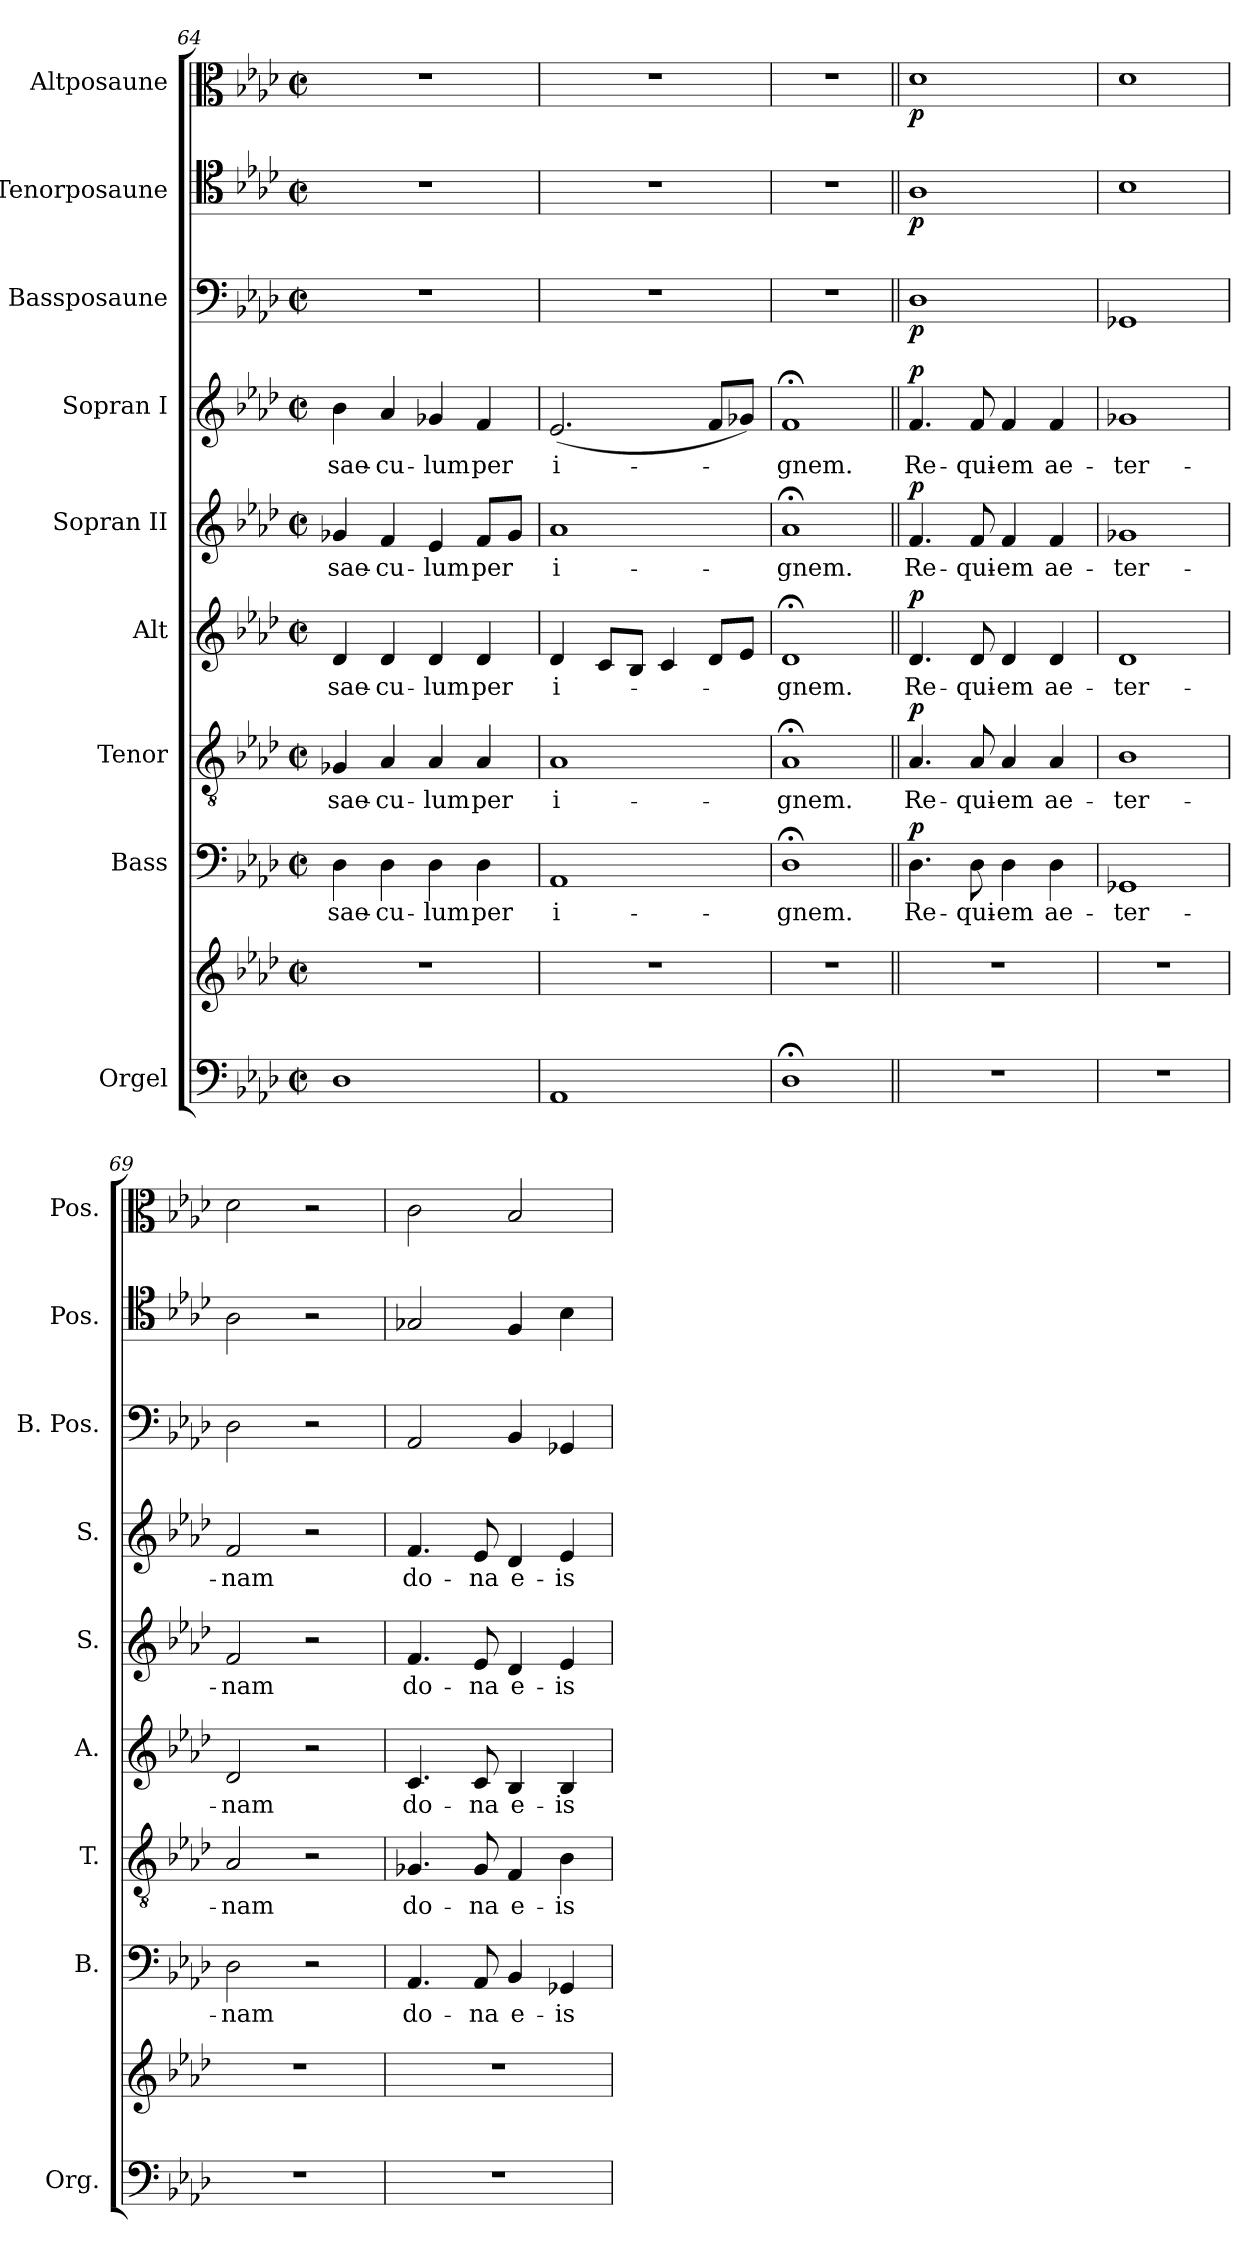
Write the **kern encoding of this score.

**kern	**kern	**kern	**text	**dynam	**kern	**text	**dynam	**kern	**text	**dynam	**kern	**text	**dynam	**kern	**text	**dynam	**kern	**dynam	**kern	**dynam	**kern	**dynam
*part9	*part9	*part8	*part8	*part8	*part7	*part7	*part7	*part6	*part6	*part6	*part5	*part5	*part5	*part4	*part4	*part4	*part3	*part3	*part2	*part2	*part1	*part1
*staff10	*staff9	*staff8	*staff8	*staff8	*staff7	*staff7	*staff7	*staff6	*staff6	*staff6	*staff5	*staff5	*staff5	*staff4	*staff4	*staff4	*staff3	*staff3	*staff2	*staff2	*staff1	*staff1
*I"Orgel	*	*I"Bass	*	*	*I"Tenor	*	*	*I"Alt	*	*	*I"Sopran II	*	*	*I"Sopran I	*	*	*I"Bassposaune	*	*I"Tenorposaune	*	*I"Altposaune	*
*I'Org.	*	*I'B.	*	*	*I'T.	*	*	*I'A.	*	*	*I'S.	*	*	*I'S.	*	*	*I'B. Pos.	*	*I'Pos.	*	*I'Pos.	*
*clefF4	*clefG2	*clefF4	*	*	*clefGv2	*	*	*clefG2	*	*	*clefG2	*	*	*clefG2	*	*	*clefF4	*	*clefC4	*	*clefC3	*
*	*	*	*	*	*ITrd7c12	*	*	*	*	*	*	*	*	*	*	*	*	*	*	*	*	*
*k[b-e-a-d-]	*k[b-e-a-d-]	*k[b-e-a-d-]	*	*	*k[b-e-a-d-]	*	*	*k[b-e-a-d-]	*	*	*k[b-e-a-d-]	*	*	*k[b-e-a-d-]	*	*	*k[b-e-a-d-]	*	*k[b-e-a-d-]	*	*k[b-e-a-d-]	*
*f:	*f:	*f:	*	*	*f:	*	*	*f:	*	*	*f:	*	*	*f:	*	*	*f:	*	*f:	*	*f:	*
*M2/2	*M2/2	*M2/2	*	*	*M2/2	*	*	*M2/2	*	*	*M2/2	*	*	*M2/2	*	*	*M2/2	*	*M2/2	*	*M2/2	*
*met(c|)	*met(c|)	*met(c|)	*	*	*met(c|)	*	*	*met(c|)	*	*	*met(c|)	*	*	*met(c|)	*	*	*met(c|)	*	*met(c|)	*	*met(c|)	*
=64	=64	=64	=64	=64	=64	=64	=64	=64	=64	=64	=64	=64	=64	=64	=64	=64	=64	=64	=64	=64	=64	=64
!	!	!	!LO:LY:b	!	!	!LO:LY:b	!	!	!LO:LY:b	!	!	!LO:LY:b	!	!	!LO:LY:b	!	!	!	!	!	!	!
1D-	1r	4D-\	sae-	.	4GG-X/	sae-	.	4d-/	sae-	.	4g-X/	sae-	.	4b-\	sae-	.	1r	.	1r	.	1r	.
!	!	!	!LO:LY:b	!	!	!LO:LY:b	!	!	!LO:LY:b	!	!	!LO:LY:b	!	!	!LO:LY:b	!	!	!	!	!	!	!
.	.	4D-\	-cu-	.	4AA-/	-cu-	.	4d-/	-cu-	.	4f/	-cu-	.	4a-/	-cu-	.	.	.	.	.	.	.
!	!	!	!LO:LY:b	!	!	!LO:LY:b	!	!	!LO:LY:b	!	!	!LO:LY:b	!	!	!LO:LY:b	!	!	!	!	!	!	!
.	.	4D-\	-lum	.	4AA-/	-lum	.	4d-/	-lum	.	4e-/	-lum	.	4g-X/	-lum	.	.	.	.	.	.	.
!	!	!	!LO:LY:b	!	!	!LO:LY:b	!	!	!LO:LY:b	!	!	!LO:LY:b	!	!	!LO:LY:b	!	!	!	!	!	!	!
.	.	4D-\	per	.	4AA-/	per	.	4d-/	per	.	8f/L	per	.	4f/	per	.	.	.	.	.	.	.
.	.	.	.	.	.	.	.	.	.	.	8g-/J	.	.	.	.	.	.	.	.	.	.	.
=65	=65	=65	=65	=65	=65	=65	=65	=65	=65	=65	=65	=65	=65	=65	=65	=65	=65	=65	=65	=65	=65	=65
!	!	!	!LO:LY:b	!	!	!LO:LY:b	!	!	!LO:LY:b	!	!	!LO:LY:b	!	!	!LO:LY:b	!	!	!	!	!	!	!
1AA-	1r	1AA-	i-	.	1AA-	i-	.	4d-/	i-	.	1a-	i-	.	(<2.e-/	i-	.	1r	.	1r	.	1r	.
.	.	.	.	.	.	.	.	8c/L	.	.	.	.	.	.	.	.	.	.	.	.	.	.
.	.	.	.	.	.	.	.	8B-/J	.	.	.	.	.	.	.	.	.	.	.	.	.	.
.	.	.	.	.	.	.	.	4c/	.	.	.	.	.	.	.	.	.	.	.	.	.	.
.	.	.	.	.	.	.	.	8d-/L	.	.	.	.	.	8f/L	.	.	.	.	.	.	.	.
.	.	.	.	.	.	.	.	8e-/J	.	.	.	.	.	8g-X/J)	.	.	.	.	.	.	.	.
=66	=66	=66	=66	=66	=66	=66	=66	=66	=66	=66	=66	=66	=66	=66	=66	=66	=66	=66	=66	=66	=66	=66
!	!	!	!LO:LY:b	!	!	!LO:LY:b	!	!	!LO:LY:b	!	!	!LO:LY:b	!	!	!LO:LY:b	!	!	!	!	!	!	!
1D-;<	1r	1D-;<	-gnem.	.	1AA-;<	-gnem.	.	1d-;<	-gnem.	.	1a-;<	-gnem.	.	1f;<	-gnem.	.	1r	.	1r	.	1r	.
!!LO:PB:g=z
=67||	=67||	=67||	=67||	=67||	=67||	=67||	=67||	=67||	=67||	=67||	=67||	=67||	=67||	=67||	=67||	=67||	=67||	=67||	=67||	=67||	=67||	=67||
!	!	!	!LO:LY:b	!LO:DY:b	!	!LO:LY:b	!LO:DY:b	!	!LO:LY:b	!LO:DY:b	!	!LO:LY:b	!LO:DY:b	!	!LO:LY:b	!LO:DY:b	!	!LO:DY:b	!	!LO:DY:b	!	!LO:DY:b
1r	1r	4.D-\	Re-	p	4.AA-/	Re-	p	4.d-/	Re-	p	4.f/	Re-	p	4.f/	Re-	p	1D-	p	1A-	p	1d-	p
!	!	!	!LO:LY:b	!	!	!LO:LY:b	!	!	!LO:LY:b	!	!	!LO:LY:b	!	!	!LO:LY:b	!	!	!	!	!	!	!
.	.	8D-\	-qui-	.	8AA-/	-qui-	.	8d-/	-qui-	.	8f/	-qui-	.	8f/	-qui-	.	.	.	.	.	.	.
!	!	!	!LO:LY:b	!	!	!LO:LY:b	!	!	!LO:LY:b	!	!	!LO:LY:b	!	!	!LO:LY:b	!	!	!	!	!	!	!
.	.	4D-\	-em	.	4AA-/	-em	.	4d-/	-em	.	4f/	-em	.	4f/	-em	.	.	.	.	.	.	.
!	!	!	!LO:LY:b	!	!	!LO:LY:b	!	!	!LO:LY:b	!	!	!LO:LY:b	!	!	!LO:LY:b	!	!	!	!	!	!	!
.	.	4D-\	ae-	.	4AA-/	ae-	.	4d-/	ae-	.	4f/	ae-	.	4f/	ae-	.	.	.	.	.	.	.
=68	=68	=68	=68	=68	=68	=68	=68	=68	=68	=68	=68	=68	=68	=68	=68	=68	=68	=68	=68	=68	=68	=68
!	!	!	!LO:LY:b	!	!	!LO:LY:b	!	!	!LO:LY:b	!	!	!LO:LY:b	!	!	!LO:LY:b	!	!	!	!	!	!	!
1r	1r	1GG-X	-ter-	.	1BB-	-ter-	.	1d-	-ter-	.	1g-X	-ter-	.	1g-X	-ter-	.	1GG-X	.	1B-	.	1d-	.
=69	=69	=69	=69	=69	=69	=69	=69	=69	=69	=69	=69	=69	=69	=69	=69	=69	=69	=69	=69	=69	=69	=69
!	!	!	!LO:LY:b	!	!	!LO:LY:b	!	!	!LO:LY:b	!	!	!LO:LY:b	!	!	!LO:LY:b	!	!	!	!	!	!	!
1r	1r	2D-\	-nam	.	2AA-/	-nam	.	2d-/	-nam	.	2f/	-nam	.	2f/	-nam	.	2D-\	.	2A-\	.	2d-\	.
.	.	2r	.	.	2r	.	.	2r	.	.	2r	.	.	2r	.	.	2r	.	2r	.	2r	.
=70	=70	=70	=70	=70	=70	=70	=70	=70	=70	=70	=70	=70	=70	=70	=70	=70	=70	=70	=70	=70	=70	=70
!	!	!	!LO:LY:b	!	!	!LO:LY:b	!	!	!LO:LY:b	!	!	!LO:LY:b	!	!	!LO:LY:b	!	!	!	!	!	!	!
1r	1r	4.AA-/	do-	.	4.GG-X/	do-	.	4.c/	do-	.	4.f/	do-	.	4.f/	do-	.	2AA-/	.	2G-X/	.	2c\	.
!	!	!	!LO:LY:b	!	!	!LO:LY:b	!	!	!LO:LY:b	!	!	!LO:LY:b	!	!	!LO:LY:b	!	!	!	!	!	!	!
.	.	8AA-/	-na	.	8GG-/	-na	.	8c/	-na	.	8e-/	-na	.	8e-/	-na	.	.	.	.	.	.	.
!	!	!	!LO:LY:b	!	!	!LO:LY:b	!	!	!LO:LY:b	!	!	!LO:LY:b	!	!	!LO:LY:b	!	!	!	!	!	!	!
.	.	4BB-/	e-	.	4FF/	e-	.	4B-/	e-	.	4d-/	e-	.	4d-/	e-	.	4BB-/	.	4F/	.	2B-/	.
!	!	!	!LO:LY:b	!	!	!LO:LY:b	!	!	!LO:LY:b	!	!	!LO:LY:b	!	!	!LO:LY:b	!	!	!	!	!	!	!
.	.	4GG-X/	-is	.	4BB-\	-is	.	4B-/	-is	.	4e-/	-is	.	4e-/	-is	.	4GG-X/	.	4B-\	.	.	.
=	=	=	=	=	=	=	=	=	=	=	=	=	=	=	=	=	=	=	=	=	=	=
*-	*-	*-	*-	*-	*-	*-	*-	*-	*-	*-	*-	*-	*-	*-	*-	*-	*-	*-	*-	*-	*-	*-
